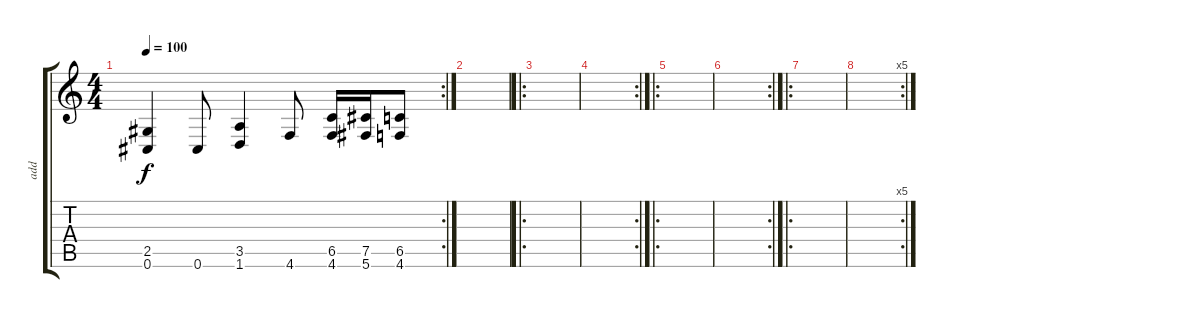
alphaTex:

\track ("add" "add") {instrument distortionguitar}
\staff {score tabs}
\tuning (Db4 Ab3 E3 B2 Gb2 Db2) {hide}
\rc 2
\ts (4 4)
\tempo 100
\clef g2
\ks c
(2.5 0.6).4{dy f} 0.6.8 (3.5 1.6).4 4.6.8 (6.5 4.6).16 (7.5 5.6).16 (6.5 4.6).8 |
|
\ro
\section ("" "")
|
\rc 2
|
\ro
|
\rc 2
|
\ro
|
\rc 5
